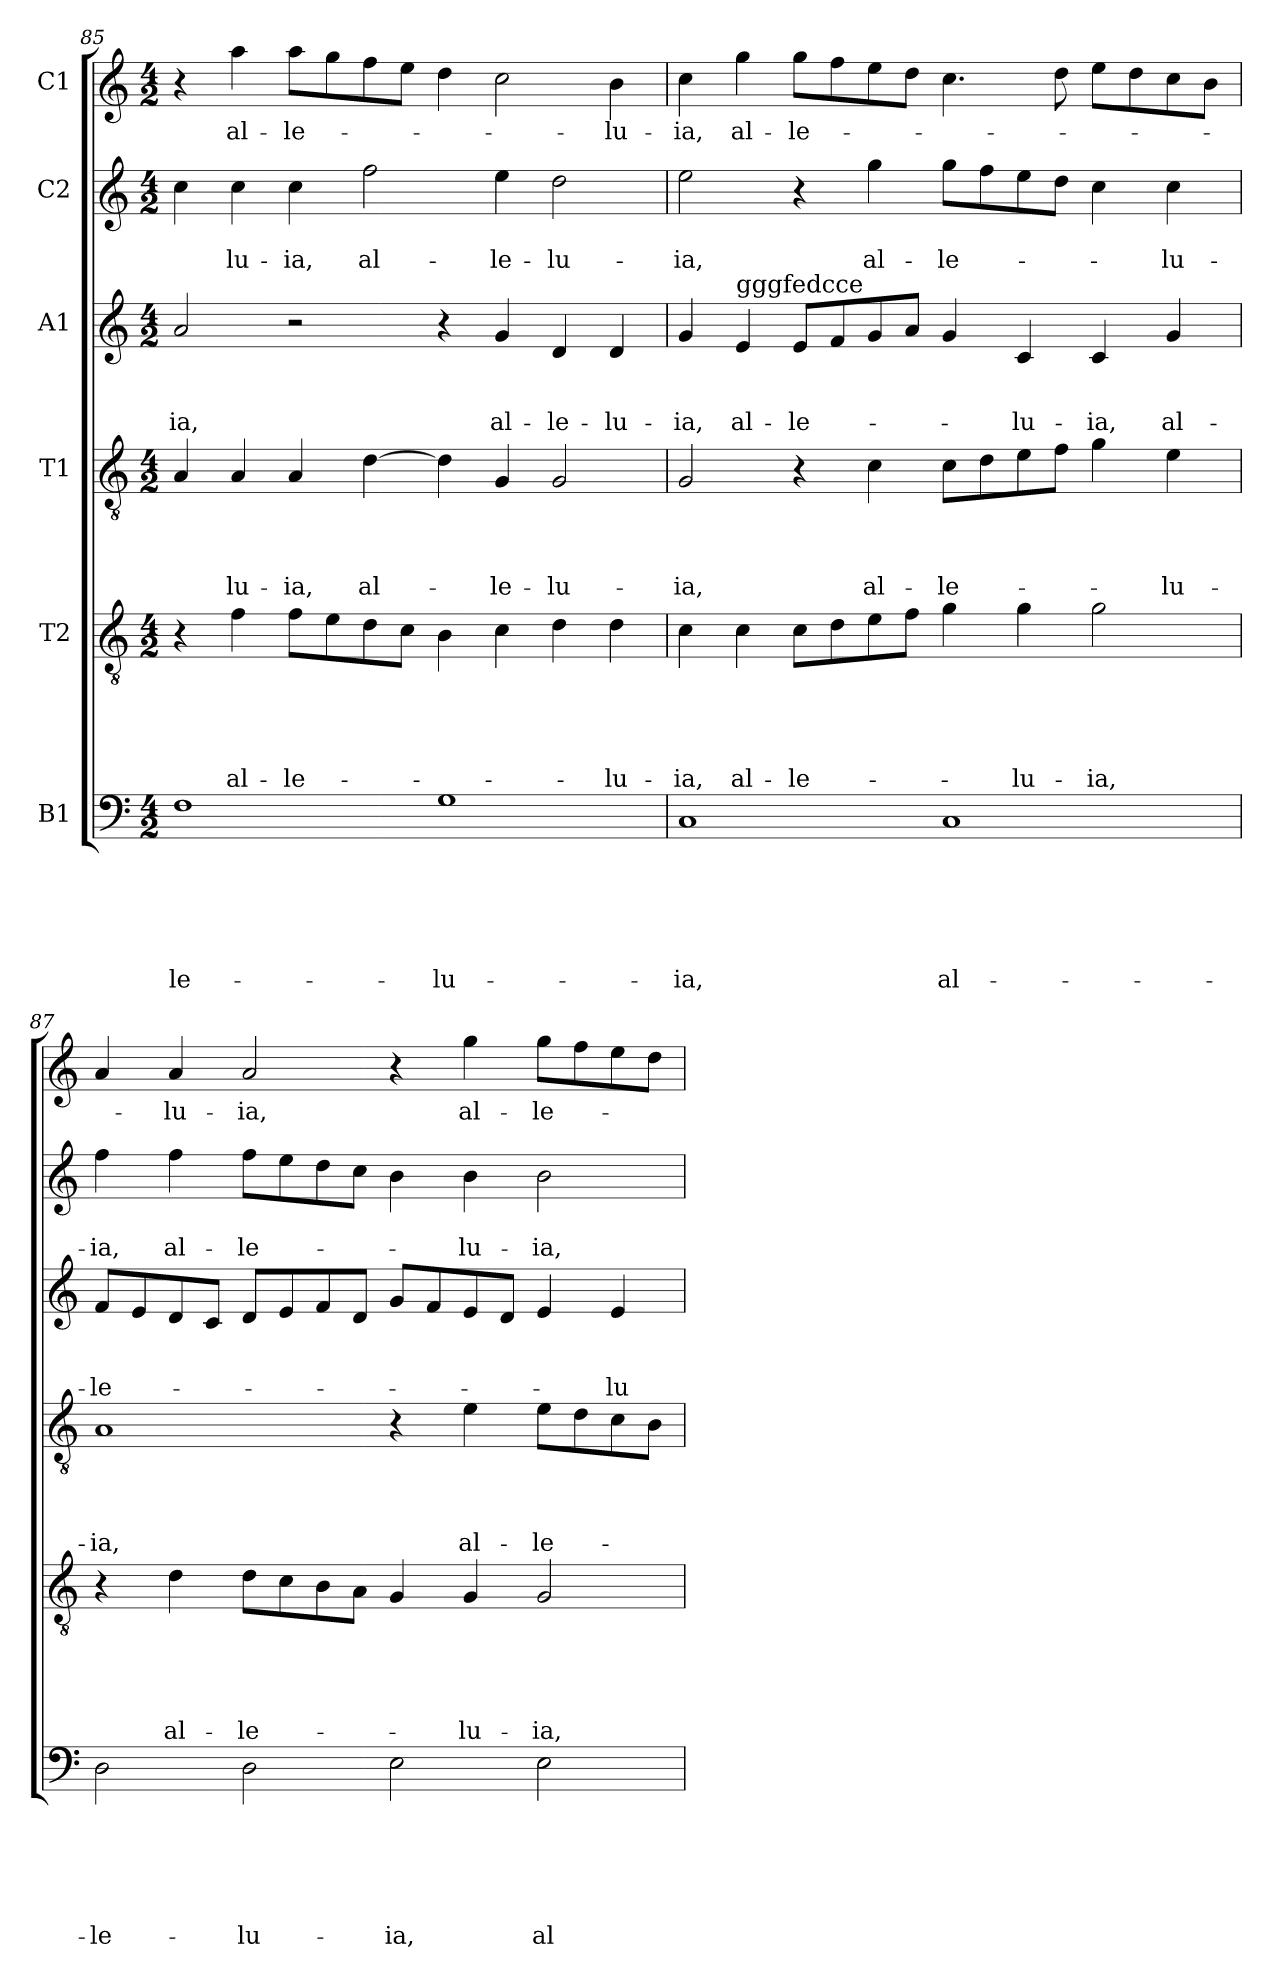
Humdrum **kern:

**kern	**text	**text	**text	**text	**text	**text	**kern	**text	**text	**text	**text	**text	**kern	**text	**text	**text	**text	**kern	**text	**text	**text	**kern	**text	**text	**kern	**text
*part6	*part6	*part6	*part6	*part6	*part6	*part6	*part5	*part5	*part5	*part5	*part5	*part5	*part4	*part4	*part4	*part4	*part4	*part3	*part3	*part3	*part3	*part2	*part2	*part2	*part1	*part1
*staff6	*staff6	*staff6	*staff6	*staff6	*staff6	*staff6	*staff5	*staff5	*staff5	*staff5	*staff5	*staff5	*staff4	*staff4	*staff4	*staff4	*staff4	*staff3	*staff3	*staff3	*staff3	*staff2	*staff2	*staff2	*staff1	*staff1
*I"B1	*	*	*	*	*	*	*I"T2	*	*	*	*	*	*I"T1	*	*	*	*	*I"A1	*	*	*	*I"C2	*	*	*I"C1	*
*clefF4	*	*	*	*	*	*	*clefGv2	*	*	*	*	*	*clefGv2	*	*	*	*	*clefG2	*	*	*	*clefG2	*	*	*clefG2	*
*k[]	*	*	*	*	*	*	*k[]	*	*	*	*	*	*k[]	*	*	*	*	*k[]	*	*	*	*k[]	*	*	*k[]	*
*C:	*	*	*	*	*	*	*C:	*	*	*	*	*	*C:	*	*	*	*	*C:	*	*	*	*C:	*	*	*C:	*
*M4/2	*	*	*	*	*	*	*M4/2	*	*	*	*	*	*M4/2	*	*	*	*	*M4/2	*	*	*	*M4/2	*	*	*M4/2	*
=85	=85	=85	=85	=85	=85	=85	=85	=85	=85	=85	=85	=85	=85	=85	=85	=85	=85	=85	=85	=85	=85	=85	=85	=85	=85	=85
!	!	!	!	!	!	!LO:LY:b	!	!	!	!	!	!	!	!	!	!	!	!	!	!	!LO:LY:b	!	!	!	!	!
1F	.	.	.	.	.	-le-	4r	.	.	.	.	.	4A/	.	.	.	.	2a/	.	.	-ia,	4cc\	.	.	4r	.
!	!	!	!	!	!	!	!	!	!	!	!	!LO:LY:b	!	!	!	!	!LO:LY:b	!	!	!	!	!	!	!LO:LY:b	!	!LO:LY:b
.	.	.	.	.	.	.	4f\	.	.	.	.	al-	4A/	.	.	.	-lu-	.	.	.	.	4cc\	.	-lu-	4aa\	al-
!	!	!	!	!	!	!	!	!	!	!	!	!LO:LY:b	!	!	!	!	!LO:LY:b	!	!	!	!	!	!	!LO:LY:b	!	!LO:LY:b
.	.	.	.	.	.	.	8f\L	.	.	.	.	-le-	4A/	.	.	.	-ia,	2r	.	.	.	4cc\	.	-ia,	8aa\L	-le-
.	.	.	.	.	.	.	8e\	.	.	.	.	.	.	.	.	.	.	.	.	.	.	.	.	.	8gg\	.
!	!	!	!	!	!	!	!	!	!	!	!	!	!	!	!	!	!LO:LY:b	!	!	!	!	!	!	!LO:LY:b	!	!
.	.	.	.	.	.	.	8d\	.	.	.	.	.	[4d\	.	.	.	al-	.	.	.	.	2ff\	.	al-	8ff\	.
.	.	.	.	.	.	.	8c\J	.	.	.	.	.	.	.	.	.	.	.	.	.	.	.	.	.	8ee\J	.
!	!	!	!	!	!	!LO:LY:b	!	!	!	!	!	!	!	!	!	!	!	!	!	!	!	!	!	!	!	!
1G	.	.	.	.	.	-lu-	4B\	.	.	.	.	.	4d\]	.	.	.	.	4r	.	.	.	.	.	.	4dd\	.
!	!	!	!	!	!	!	!	!	!	!	!	!	!	!	!	!	!LO:LY:b	!	!	!	!LO:LY:b	!	!	!LO:LY:b	!	!
.	.	.	.	.	.	.	4c\	.	.	.	.	.	4G/	.	.	.	-le-	4g/	.	.	al-	4ee\	.	-le-	2cc\	.
!	!	!	!	!	!	!	!	!	!	!	!	!	!	!	!	!	!LO:LY:b	!	!	!	!LO:LY:b	!	!	!LO:LY:b	!	!
.	.	.	.	.	.	.	4d\	.	.	.	.	.	2G/	.	.	.	-lu-	4d/	.	.	-le-	2dd\	.	-lu-	.	.
!	!	!	!	!	!	!	!	!	!	!	!	!LO:LY:b	!	!	!	!	!	!	!	!	!LO:LY:b	!	!	!	!	!LO:LY:b
.	.	.	.	.	.	.	4d\	.	.	.	.	-lu-	.	.	.	.	.	4d/	.	.	-lu-	.	.	.	4b\	-lu-
!!LO:PB:g=z
=86	=86	=86	=86	=86	=86	=86	=86	=86	=86	=86	=86	=86	=86	=86	=86	=86	=86	=86	=86	=86	=86	=86	=86	=86	=86	=86
!	!	!	!	!	!	!LO:LY:b	!	!	!	!	!	!LO:LY:b	!	!	!	!	!LO:LY:b	!	!	!	!LO:LY:b	!	!	!LO:LY:b	!	!LO:LY:b
1C	.	.	.	.	.	-ia,	4c\	.	.	.	.	-ia,	2G/	.	.	.	-ia,	4g/	.	.	-ia,	2ee\	.	-ia,	4cc\	-ia,
!	!	!	!	!	!	!	!	!	!	!	!	!	!	!	!	!	!	!LO:TX:a:t=gggfedcce	!	!	!	!	!	!	!	!
!	!	!	!	!	!	!	!	!	!	!	!	!LO:LY:b	!	!	!	!	!	!	!	!	!LO:LY:b	!	!	!	!	!LO:LY:b
.	.	.	.	.	.	.	4c\	.	.	.	.	al-	.	.	.	.	.	4e/	.	.	al-	.	.	.	4gg\	al-
!	!	!	!	!	!	!	!	!	!	!	!	!LO:LY:b	!	!	!	!	!	!	!	!	!LO:LY:b	!	!	!	!	!LO:LY:b
.	.	.	.	.	.	.	8c\L	.	.	.	.	-le-	4r	.	.	.	.	8e/L	.	.	-le-	4r	.	.	8gg\L	-le-
.	.	.	.	.	.	.	8d\	.	.	.	.	.	.	.	.	.	.	8f/	.	.	.	.	.	.	8ff\	.
!	!	!	!	!	!	!	!	!	!	!	!	!	!	!	!	!	!LO:LY:b	!	!	!	!	!	!	!LO:LY:b	!	!
.	.	.	.	.	.	.	8e\	.	.	.	.	.	4c\	.	.	.	al-	8g/	.	.	.	4gg\	.	al-	8ee\	.
.	.	.	.	.	.	.	8f\J	.	.	.	.	.	.	.	.	.	.	8a/J	.	.	.	.	.	.	8dd\J	.
!	!	!	!	!	!	!LO:LY:b	!	!	!	!	!	!	!	!	!	!	!LO:LY:b	!	!	!	!	!	!	!LO:LY:b	!	!
1C	.	.	.	.	.	al-	4g\	.	.	.	.	.	8c\L	.	.	.	-le-	4g/	.	.	.	8gg\L	.	-le-	4.cc\	.
.	.	.	.	.	.	.	.	.	.	.	.	.	8d\	.	.	.	.	.	.	.	.	8ff\	.	.	.	.
!	!	!	!	!	!	!	!	!	!	!	!	!LO:LY:b	!	!	!	!	!	!	!	!	!LO:LY:b	!	!	!	!	!
.	.	.	.	.	.	.	4g\	.	.	.	.	-lu-	8e\	.	.	.	.	4c/	.	.	-lu-	8ee\	.	.	.	.
.	.	.	.	.	.	.	.	.	.	.	.	.	8f\J	.	.	.	.	.	.	.	.	8dd\J	.	.	8dd\	.
!	!	!	!	!	!	!	!	!	!	!	!	!LO:LY:b	!	!	!	!	!	!	!	!	!LO:LY:b	!	!	!	!	!
.	.	.	.	.	.	.	2g\	.	.	.	.	-ia,	4g\	.	.	.	.	4c/	.	.	-ia,	4cc\	.	.	8ee\L	.
.	.	.	.	.	.	.	.	.	.	.	.	.	.	.	.	.	.	.	.	.	.	.	.	.	8dd\	.
!	!	!	!	!	!	!	!	!	!	!	!	!	!	!	!	!	!LO:LY:b	!	!	!	!LO:LY:b	!	!	!LO:LY:b	!	!
.	.	.	.	.	.	.	.	.	.	.	.	.	4e\	.	.	.	-lu-	4g/	.	.	al-	4cc\	.	-lu-	8cc\	.
.	.	.	.	.	.	.	.	.	.	.	.	.	.	.	.	.	.	.	.	.	.	.	.	.	8b\J	.
=87	=87	=87	=87	=87	=87	=87	=87	=87	=87	=87	=87	=87	=87	=87	=87	=87	=87	=87	=87	=87	=87	=87	=87	=87	=87	=87
!	!	!	!	!	!	!LO:LY:b	!	!	!	!	!	!	!	!	!	!	!LO:LY:b	!	!	!	!LO:LY:b	!	!	!LO:LY:b	!	!
2D\	.	.	.	.	.	-le-	4r	.	.	.	.	.	1A	.	.	.	-ia,	8f/L	.	.	-le-	4ff\	.	-ia,	4a/	.
.	.	.	.	.	.	.	.	.	.	.	.	.	.	.	.	.	.	8e/	.	.	.	.	.	.	.	.
!	!	!	!	!	!	!	!	!	!	!	!	!LO:LY:b	!	!	!	!	!	!	!	!	!	!	!	!LO:LY:b	!	!LO:LY:b
.	.	.	.	.	.	.	4d\	.	.	.	.	al-	.	.	.	.	.	8d/	.	.	.	4ff\	.	al-	4a/	-lu-
.	.	.	.	.	.	.	.	.	.	.	.	.	.	.	.	.	.	8c/J	.	.	.	.	.	.	.	.
!	!	!	!	!	!	!LO:LY:b	!	!	!	!	!	!LO:LY:b	!	!	!	!	!	!	!	!	!	!	!	!LO:LY:b	!	!LO:LY:b
2D\	.	.	.	.	.	-lu-	8d\L	.	.	.	.	-le-	.	.	.	.	.	8d/L	.	.	.	8ff\L	.	-le-	2a/	-ia,
.	.	.	.	.	.	.	8c\	.	.	.	.	.	.	.	.	.	.	8e/	.	.	.	8ee\	.	.	.	.
.	.	.	.	.	.	.	8B\	.	.	.	.	.	.	.	.	.	.	8f/	.	.	.	8dd\	.	.	.	.
.	.	.	.	.	.	.	8A\J	.	.	.	.	.	.	.	.	.	.	8d/J	.	.	.	8cc\J	.	.	.	.
!	!	!	!	!	!	!LO:LY:b	!	!	!	!	!	!	!	!	!	!	!	!	!	!	!	!	!	!	!	!
2E\	.	.	.	.	.	-ia,	4G/	.	.	.	.	.	4r	.	.	.	.	8g/L	.	.	.	4b\	.	.	4r	.
.	.	.	.	.	.	.	.	.	.	.	.	.	.	.	.	.	.	8f/	.	.	.	.	.	.	.	.
!	!	!	!	!	!	!	!	!	!	!	!	!LO:LY:b	!	!	!	!	!LO:LY:b	!	!	!	!	!	!	!LO:LY:b	!	!LO:LY:b
.	.	.	.	.	.	.	4G/	.	.	.	.	-lu-	4e\	.	.	.	al-	8e/	.	.	.	4b\	.	-lu-	4gg\	al-
.	.	.	.	.	.	.	.	.	.	.	.	.	.	.	.	.	.	8d/J	.	.	.	.	.	.	.	.
!	!	!	!	!	!	!LO:LY:b	!	!	!	!	!	!LO:LY:b	!	!	!	!	!LO:LY:b	!	!	!	!	!	!	!LO:LY:b	!	!LO:LY:b
2E\	.	.	.	.	.	al-	2G/	.	.	.	.	-ia,	8e\L	.	.	.	-le-	4e/	.	.	.	2b\	.	-ia,	8gg\L	-le-
.	.	.	.	.	.	.	.	.	.	.	.	.	8d\	.	.	.	.	.	.	.	.	.	.	.	8ff\	.
!	!	!	!	!	!	!	!	!	!	!	!	!	!	!	!	!	!	!	!	!	!LO:LY:b	!	!	!	!	!
.	.	.	.	.	.	.	.	.	.	.	.	.	8c\	.	.	.	.	4e/	.	.	-lu-	.	.	.	8ee\	.
.	.	.	.	.	.	.	.	.	.	.	.	.	8B\J	.	.	.	.	.	.	.	.	.	.	.	8dd\J	.
=	=	=	=	=	=	=	=	=	=	=	=	=	=	=	=	=	=	=	=	=	=	=	=	=	=	=
*-	*-	*-	*-	*-	*-	*-	*-	*-	*-	*-	*-	*-	*-	*-	*-	*-	*-	*-	*-	*-	*-	*-	*-	*-	*-	*-
